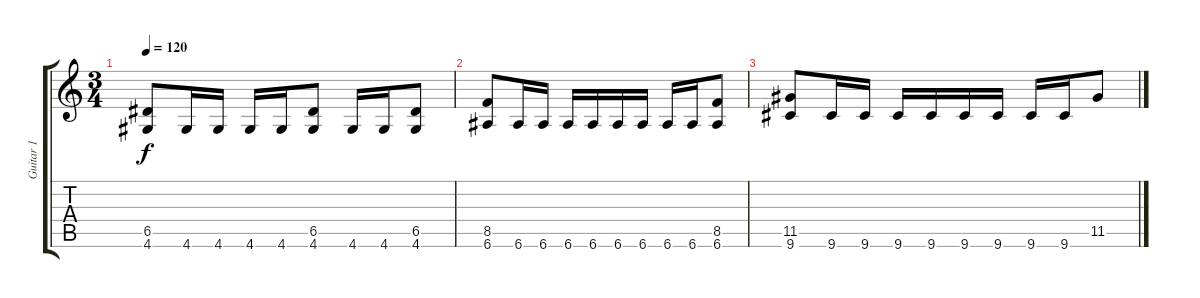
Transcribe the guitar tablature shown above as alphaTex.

\track ("Guitar 1" "Guitar 1") {instrument distortionguitar}
\staff {score tabs}
\tuning (E4 B3 G3 D3 A2 E2) {hide}
\ts (3 4)
\tempo 120
\clef g2
\ks c
(6.5 4.6).8{dy f} 4.6.16 4.6.16 4.6.16 4.6.16 (6.5 4.6).8 4.6.16 4.6.16 (6.5 4.6).8 |
(8.5 6.6).8 6.6.16 6.6.16 6.6.16 6.6.16 6.6.16 6.6.16 6.6.16 6.6.16 (8.5 6.6).8 |
(11.5 9.6).8 9.6.16 9.6.16 9.6.16 9.6.16 9.6.16 9.6.16 9.6.16 9.6.16 11.5.8
